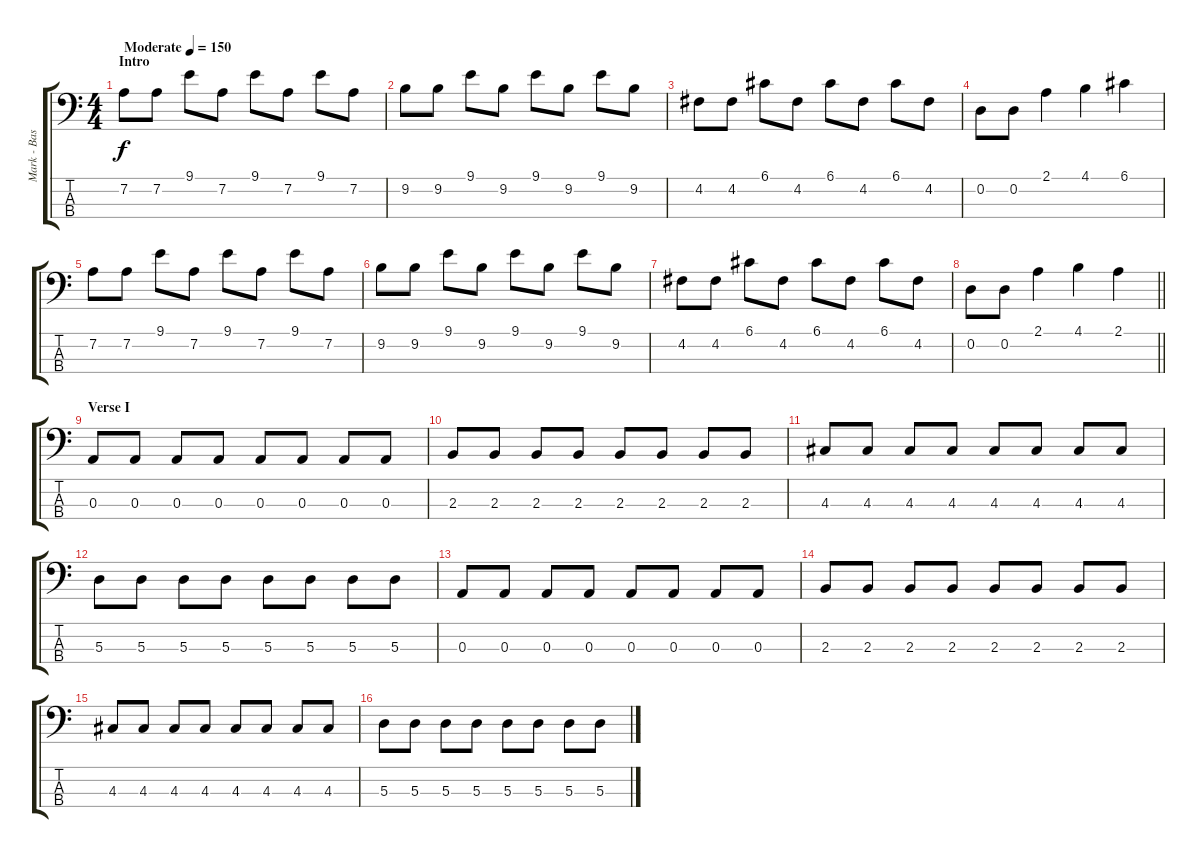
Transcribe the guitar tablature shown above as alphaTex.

\track ("Mark - Bass" "Mark - Bas") {instrument electricbasspick}
\staff {score tabs}
\tuning (G2 D2 A1 E1) {hide}
\ts (4 4)
\section ("" "Intro")
\tempo (150 "Moderate")
\clef f4
\ks c
7.2.8{dy f instrument electricbasspick} 7.2.8 9.1.8 7.2.8 9.1.8 7.2.8 9.1.8 7.2.8 |
9.2.8 9.2.8 9.1.8 9.2.8 9.1.8 9.2.8 9.1.8 9.2.8 |
4.2.8 4.2.8 6.1.8 4.2.8 6.1.8 4.2.8 6.1.8 4.2.8 |
0.2.8 0.2.8 2.1.4 4.1.4 6.1.4 |
7.2.8 7.2.8 9.1.8 7.2.8 9.1.8 7.2.8 9.1.8 7.2.8 |
9.2.8 9.2.8 9.1.8 9.2.8 9.1.8 9.2.8 9.1.8 9.2.8 |
4.2.8 4.2.8 6.1.8 4.2.8 6.1.8 4.2.8 6.1.8 4.2.8 |
\barLineRight lightlight
0.2.8 0.2.8 2.1.4 4.1.4 2.1.4 |
\section ("" "Verse I")
0.3.8 0.3.8 0.3.8 0.3.8 0.3.8 0.3.8 0.3.8 0.3.8 |
2.3.8 2.3.8 2.3.8 2.3.8 2.3.8 2.3.8 2.3.8 2.3.8 |
4.3.8 4.3.8 4.3.8 4.3.8 4.3.8 4.3.8 4.3.8 4.3.8 |
5.3.8 5.3.8 5.3.8 5.3.8 5.3.8 5.3.8 5.3.8 5.3.8 |
0.3.8 0.3.8 0.3.8 0.3.8 0.3.8 0.3.8 0.3.8 0.3.8 |
2.3.8 2.3.8 2.3.8 2.3.8 2.3.8 2.3.8 2.3.8 2.3.8 |
4.3.8 4.3.8 4.3.8 4.3.8 4.3.8 4.3.8 4.3.8 4.3.8 |
5.3.8 5.3.8 5.3.8 5.3.8 5.3.8 5.3.8 5.3.8 5.3.8
